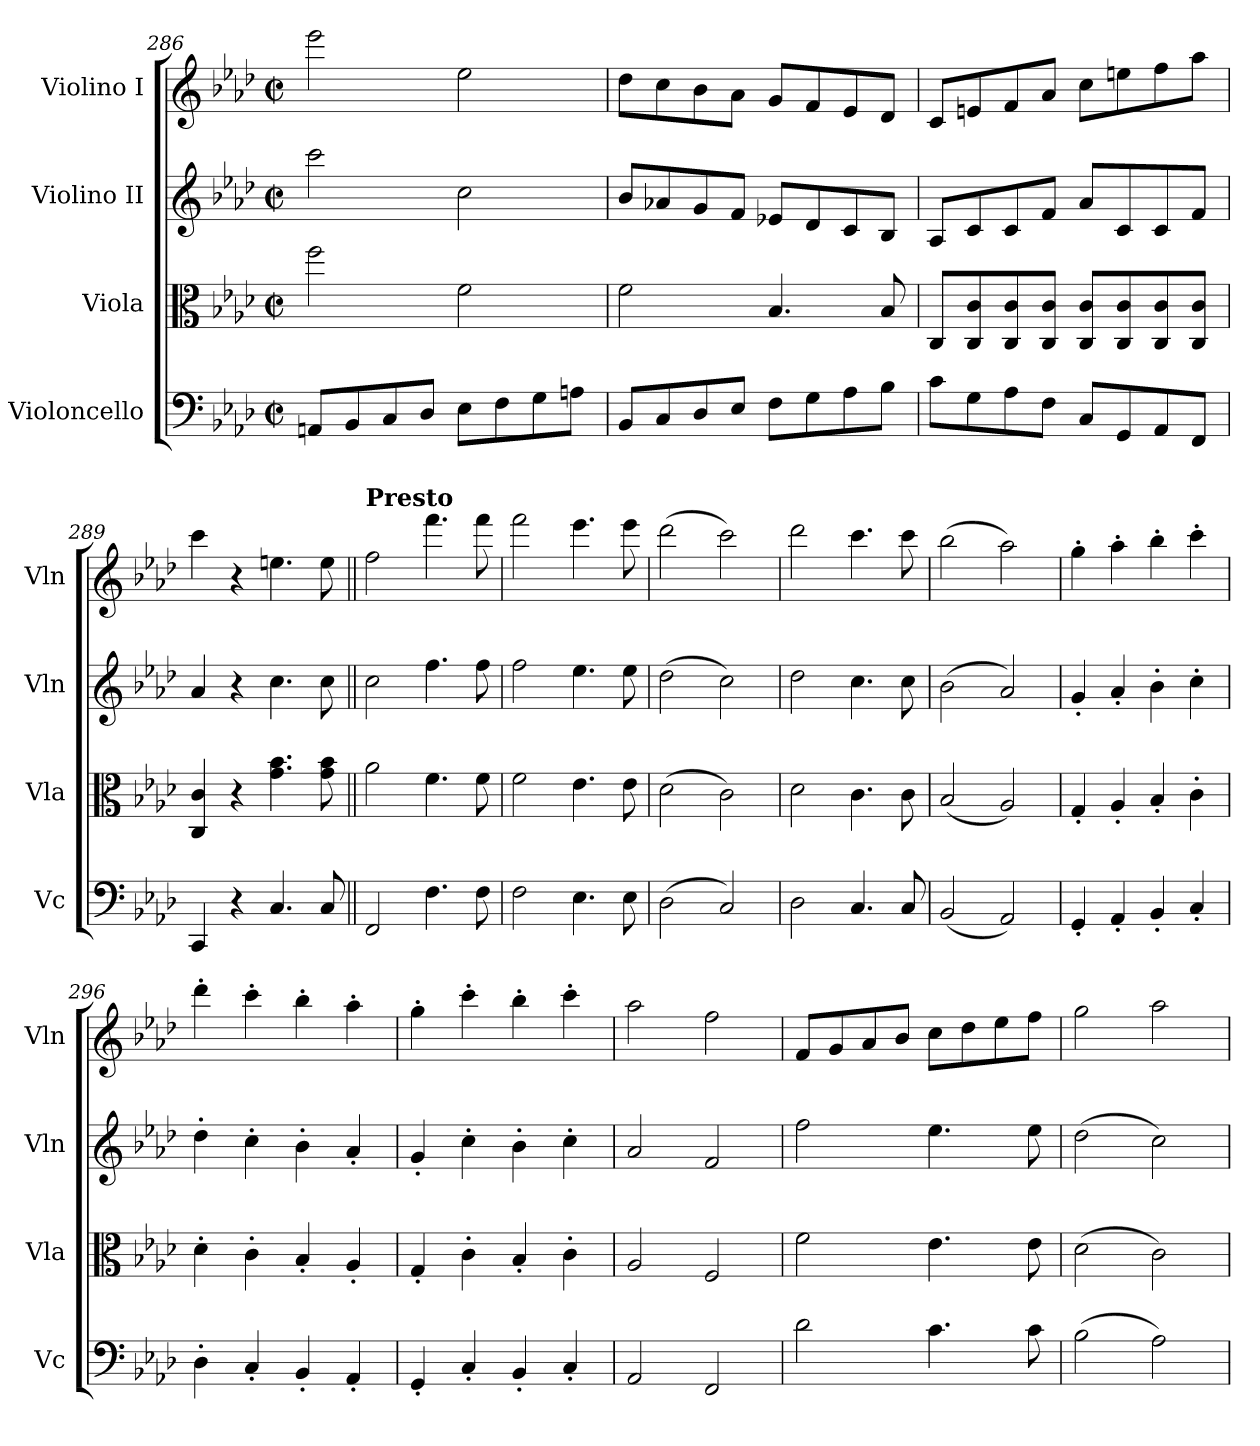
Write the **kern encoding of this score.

**kern	**kern	**kern	**kern
*part4	*part3	*part2	*part1
*staff4	*staff3	*staff2	*staff1
*I"Violoncello	*I"Viola	*I"Violino II	*I"Violino I
*I'Vc	*I'Vla	*I'Vln	*I'Vln
*clefF4	*clefC3	*clefG2	*clefG2
*k[b-e-a-d-]	*k[b-e-a-d-]	*k[b-e-a-d-]	*k[b-e-a-d-]
*M2/2	*M2/2	*M2/2	*M2/2
*met(c|)	*met(c|)	*met(c|)	*met(c|)
=286	=286	=286	=286
8AAn/L	2ff\	2ccc\	2eee-\
8BB-/	.	.	.
8C/	.	.	.
8D-/J	.	.	.
8E-\L	2f\	2cc\	2ee-\
8F\	.	.	.
8G\	.	.	.
8An\J	.	.	.
=287	=287	=287	=287
8BB-/L	2f\	8b-/L	8dd-\L
8C/	.	8a-X/	8cc\
8D-/	.	8g/	8b-\
8E-/J	.	8f/J	8a-\J
8F\L	4.B-/	8e-X/L	8g/L
8G\	.	8d-/	8f/
8A-\	.	8c/	8e-/
8B-\J	8B-/	8B-/J	8d-/J
=288	=288	=288	=288
8c\L	8C/L	8A-/L	8c/L
8G\	8C/ 8c/	8c/	8en/
8A-\	8C/ 8c/	8c/	8f/
8F\J	8C/ 8c/J	8f/J	8a-/J
8C/L	8C/ 8c/L	8a-/L	8cc\L
8GG/	8C/ 8c/	8c/	8een\
8AA-/	8C/ 8c/	8c/	8ff\
8FF/J	8C/ 8c/J	8f/J	8aa-\J
!!LO:LB:g=z
=289	=289	=289	=289
4CC/	4C/ 4c/	4a-/	4ccc\
4r	4r	4r	4r
4.C/	4.g\ 4.b-\	4.cc\	4.een\
8C/	8g\ 8b-\	8cc\	8ee\
=290||	=290||	=290||	=290||
!	!	!	!LO:TX:a:B:t=Presto
2FF/	2a-\	2cc\	2ff\
4.F\	4.f\	4.ff\	4.fff\
8F\	8f\	8ff\	8fff\
=291	=291	=291	=291
2F\	2f\	2ff\	2fff\
4.E-\	4.e-\	4.ee-\	4.eee-\
8E-\	8e-\	8ee-\	8eee-\
=292	=292	=292	=292
(2D-\	(2d-\	(2dd-\	(2ddd-\
2C/)	2c\)	2cc\)	2ccc\)
=293	=293	=293	=293
2D-\	2d-\	2dd-\	2ddd-\
4.C/	4.c\	4.cc\	4.ccc\
8C/	8c\	8cc\	8ccc\
=294	=294	=294	=294
(2BB-/	(2B-/	(2b-\	(2bb-\
2AA-/)	2A-/)	2a-/)	2aa-\)
=295	=295	=295	=295
4GG'/	4G'/	4g'/	4gg'\
4AA-'/	4A-'/	4a-'/	4aa-'\
4BB-'/	4B-'/	4b-'\	4bb-'\
4C'/	4c'\	4cc'\	4ccc'\
=296	=296	=296	=296
4D-'\	4d-'\	4dd-'\	4ddd-'\
4C'/	4c'\	4cc'\	4ccc'\
4BB-'/	4B-'/	4b-'\	4bb-'\
4AA-'/	4A-'/	4a-'/	4aa-'\
=297	=297	=297	=297
4GG'/	4G'/	4g'/	4gg'\
4C'/	4c'\	4cc'\	4ccc'\
4BB-'/	4B-'/	4b-'\	4bb-'\
4C'/	4c'\	4cc'\	4ccc'\
=298	=298	=298	=298
2AA-/	2A-/	2a-/	2aa-\
2FF/	2F/	2f/	2ff\
=299	=299	=299	=299
2d-\	2f\	2ff\	8f/L
.	.	.	8g/
.	.	.	8a-/
.	.	.	8b-/J
4.c\	4.e-\	4.ee-\	8cc\L
.	.	.	8dd-\
.	.	.	8ee-\
8c\	8e-\	8ee-\	8ff\J
=300	=300	=300	=300
(2B-\	(2d-\	(2dd-\	2gg\
2A-\)	2c\)	2cc\)	2aa-\
=	=	=	=
*-	*-	*-	*-
